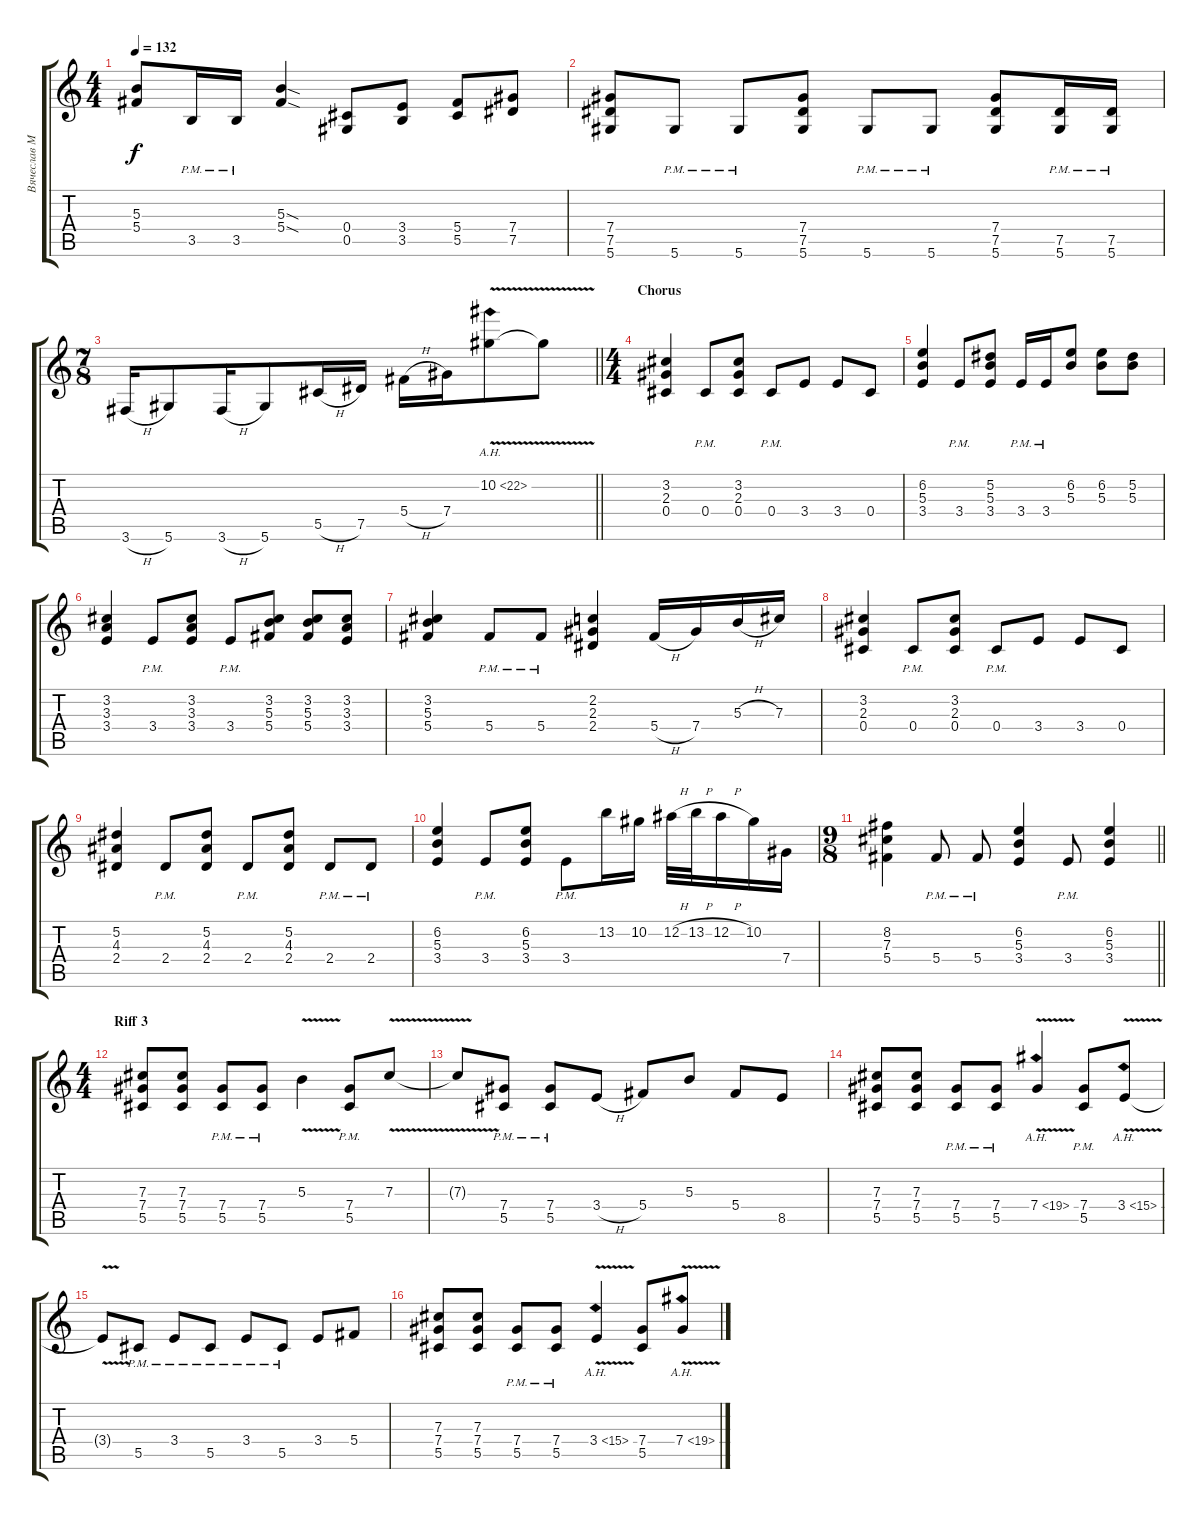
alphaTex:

\track ("Вячеслав Молчанов" "Вячеслав М") {instrument distortionguitar}
\staff {score tabs}
\tuning (Eb4 Bb3 Gb3 Db3 Ab2 Eb2) {hide}
\ts (4 4)
\tempo 132
\clef g2
\ks c
(5.3{t} 5.4{t}).8{dy f} 3.5{pm}.16 3.5{pm}.16 (5.3{sod} 5.4{sod}).4 (0.4 0.5).8 (3.4 3.5).8 (5.4 5.5).8 (7.4 7.5).8 |
(7.4 7.5 5.6).8 5.6{pm}.8 5.6{pm}.8 (7.4 7.5 5.6).8 5.6{pm}.8 5.6{pm}.8 (7.4 7.5 5.6).8 (7.5{pm} 5.6{pm}).16 (7.5{pm} 5.6{pm}).16 |
\ts (7 8)
\barLineRight lightlight
3.6{h}.16 5.6.8 3.6{h}.16 5.6.8 5.5{h}.16 7.5.16 5.4{h}.16 7.4.16 10.2{ah 12 v}.8 10.2{t}.8 |
\ts (4 4)
\section ("" "Chorus")
(3.2 2.3 0.4).4 0.4{pm}.8 (3.2 2.3 0.4).8 0.4{pm}.8 3.4.8 3.4.8 0.4.8 |
(6.2 5.3 3.4).4 3.4{pm}.8 (5.2 5.3 3.4).8 3.4{pm}.16 3.4{pm}.16 (6.2 5.3).8 (6.2 5.3).8 (5.2 5.3).8 |
(3.2 3.3 3.4).4 3.4{pm}.8 (3.2 3.3 3.4).8 3.4{pm}.8 (3.2 5.3 5.4).8 (3.2 5.3 5.4).8 (3.2 3.3 3.4).8 |
(3.2 5.3 5.4).4 5.4{pm}.8 5.4{pm}.8 (2.2 2.3 2.4).4 5.4{h}.16 7.4.16 5.3{h}.16 7.3.16 |
(3.2 2.3 0.4).4 0.4{pm}.8 (3.2 2.3 0.4).8 0.4{pm}.8 3.4.8 3.4.8 0.4.8 |
(5.2 4.3 2.4).4 2.4{pm}.8 (5.2 4.3 2.4).8 2.4{pm}.8 (5.2 4.3 2.4).8 2.4{pm}.8 2.4{pm}.8 |
(6.2 5.3 3.4).4 3.4{pm}.8 (6.2 5.3 3.4).8 3.4{pm}.8 13.2.16 10.2.16 12.2{h}.32 13.2{h}.32 12.2{h}.16 10.2.16 7.4.16 |
\ts (9 8)
\barLineRight lightlight
(8.2 7.3 5.4).4 5.4{pm}.8 5.4{pm}.8 (6.2 5.3 3.4).4 3.4{pm}.8 (6.2 5.3 3.4).4 |
\ts (4 4)
\section ("" "Riff 3")
(7.3 7.4 5.5).8 (7.3 7.4 5.5).8 (7.4{pm} 5.5{pm}).8 (7.4{pm} 5.5{pm}).8 5.3{v}.4 (7.4{pm} 5.5{pm}).8 7.3{v}.8 |
7.3{v t}.8 (7.4{pm} 5.5{pm}).8 (7.4{pm} 5.5{pm}).8 3.4{h}.8 5.4.8 5.3.8 5.4.8 8.5.8 |
(7.3 7.4 5.5).8 (7.3 7.4 5.5).8 (7.4{pm} 5.5{pm}).8 (7.4{pm} 5.5{pm}).8 7.4{ah 12 v}.4 (7.4{pm} 5.5{pm}).8 3.4{ah 12 v}.8 |
3.4{t}.8 5.5{pm}.8 3.4{pm}.8 5.5{pm}.8 3.4{pm}.8 5.5{pm}.8 3.4.8 5.4.8 |
(7.3 7.4 5.5).8 (7.3 7.4 5.5).8 (7.4{pm} 5.5{pm}).8 (7.4{pm} 5.5{pm}).8 3.4{ah 12 v}.4 (7.4 5.5).8 7.4{ah 12 v}.8
